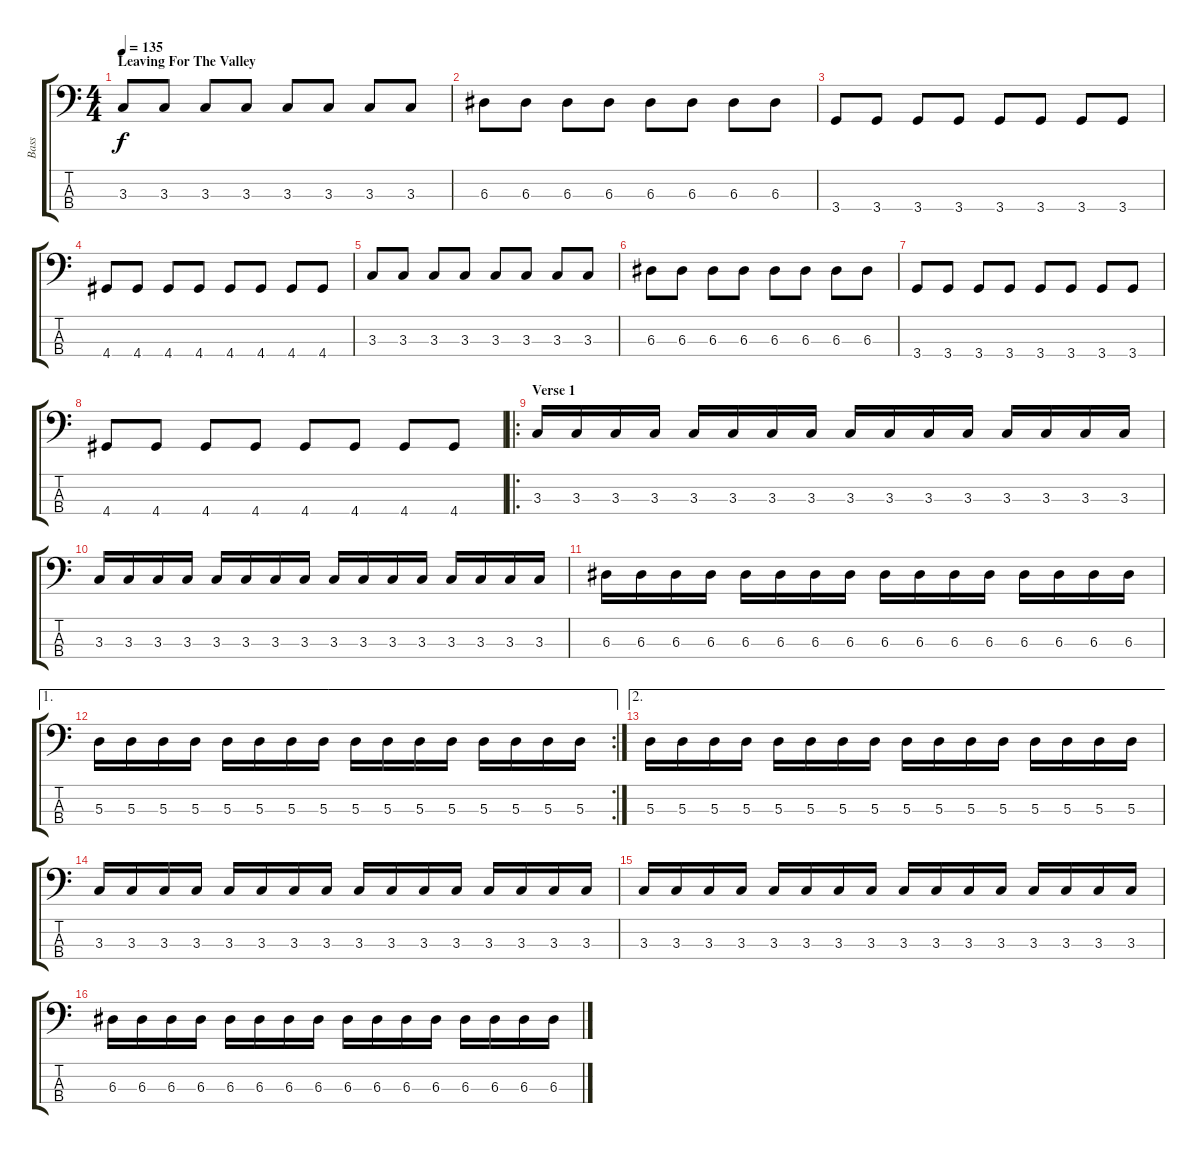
\track ("Bass" "Bass") {instrument electricbasspick}
\staff {score tabs}
\tuning (G2 D2 A1 E1) {hide}
\ts (4 4)
\section ("" "Leaving For The Valley")
\tempo 135
\clef f4
\ks c
3.3.8{dy f instrument electricbasspick} 3.3.8 3.3.8 3.3.8 3.3.8 3.3.8 3.3.8 3.3.8 |
6.3.8 6.3.8 6.3.8 6.3.8 6.3.8 6.3.8 6.3.8 6.3.8 |
3.4.8 3.4.8 3.4.8 3.4.8 3.4.8 3.4.8 3.4.8 3.4.8 |
4.4.8 4.4.8 4.4.8 4.4.8 4.4.8 4.4.8 4.4.8 4.4.8 |
3.3.8 3.3.8 3.3.8 3.3.8 3.3.8 3.3.8 3.3.8 3.3.8 |
6.3.8 6.3.8 6.3.8 6.3.8 6.3.8 6.3.8 6.3.8 6.3.8 |
3.4.8 3.4.8 3.4.8 3.4.8 3.4.8 3.4.8 3.4.8 3.4.8 |
4.4.8 4.4.8 4.4.8 4.4.8 4.4.8 4.4.8 4.4.8 4.4.8 |
\ro
\section ("" "Verse 1")
3.3.16 3.3.16 3.3.16 3.3.16 3.3.16 3.3.16 3.3.16 3.3.16 3.3.16 3.3.16 3.3.16 3.3.16 3.3.16 3.3.16 3.3.16 3.3.16 |
3.3.16 3.3.16 3.3.16 3.3.16 3.3.16 3.3.16 3.3.16 3.3.16 3.3.16 3.3.16 3.3.16 3.3.16 3.3.16 3.3.16 3.3.16 3.3.16 |
6.3.16 6.3.16 6.3.16 6.3.16 6.3.16 6.3.16 6.3.16 6.3.16 6.3.16 6.3.16 6.3.16 6.3.16 6.3.16 6.3.16 6.3.16 6.3.16 |
\ae 1
\rc 2
5.3.16 5.3.16 5.3.16 5.3.16 5.3.16 5.3.16 5.3.16 5.3.16 5.3.16 5.3.16 5.3.16 5.3.16 5.3.16 5.3.16 5.3.16 5.3.16 |
\ae 2
5.3.16 5.3.16 5.3.16 5.3.16 5.3.16 5.3.16 5.3.16 5.3.16 5.3.16 5.3.16 5.3.16 5.3.16 5.3.16 5.3.16 5.3.16 5.3.16 |
3.3.16 3.3.16 3.3.16 3.3.16 3.3.16 3.3.16 3.3.16 3.3.16 3.3.16 3.3.16 3.3.16 3.3.16 3.3.16 3.3.16 3.3.16 3.3.16 |
3.3.16 3.3.16 3.3.16 3.3.16 3.3.16 3.3.16 3.3.16 3.3.16 3.3.16 3.3.16 3.3.16 3.3.16 3.3.16 3.3.16 3.3.16 3.3.16 |
6.3.16 6.3.16 6.3.16 6.3.16 6.3.16 6.3.16 6.3.16 6.3.16 6.3.16 6.3.16 6.3.16 6.3.16 6.3.16 6.3.16 6.3.16 6.3.16
